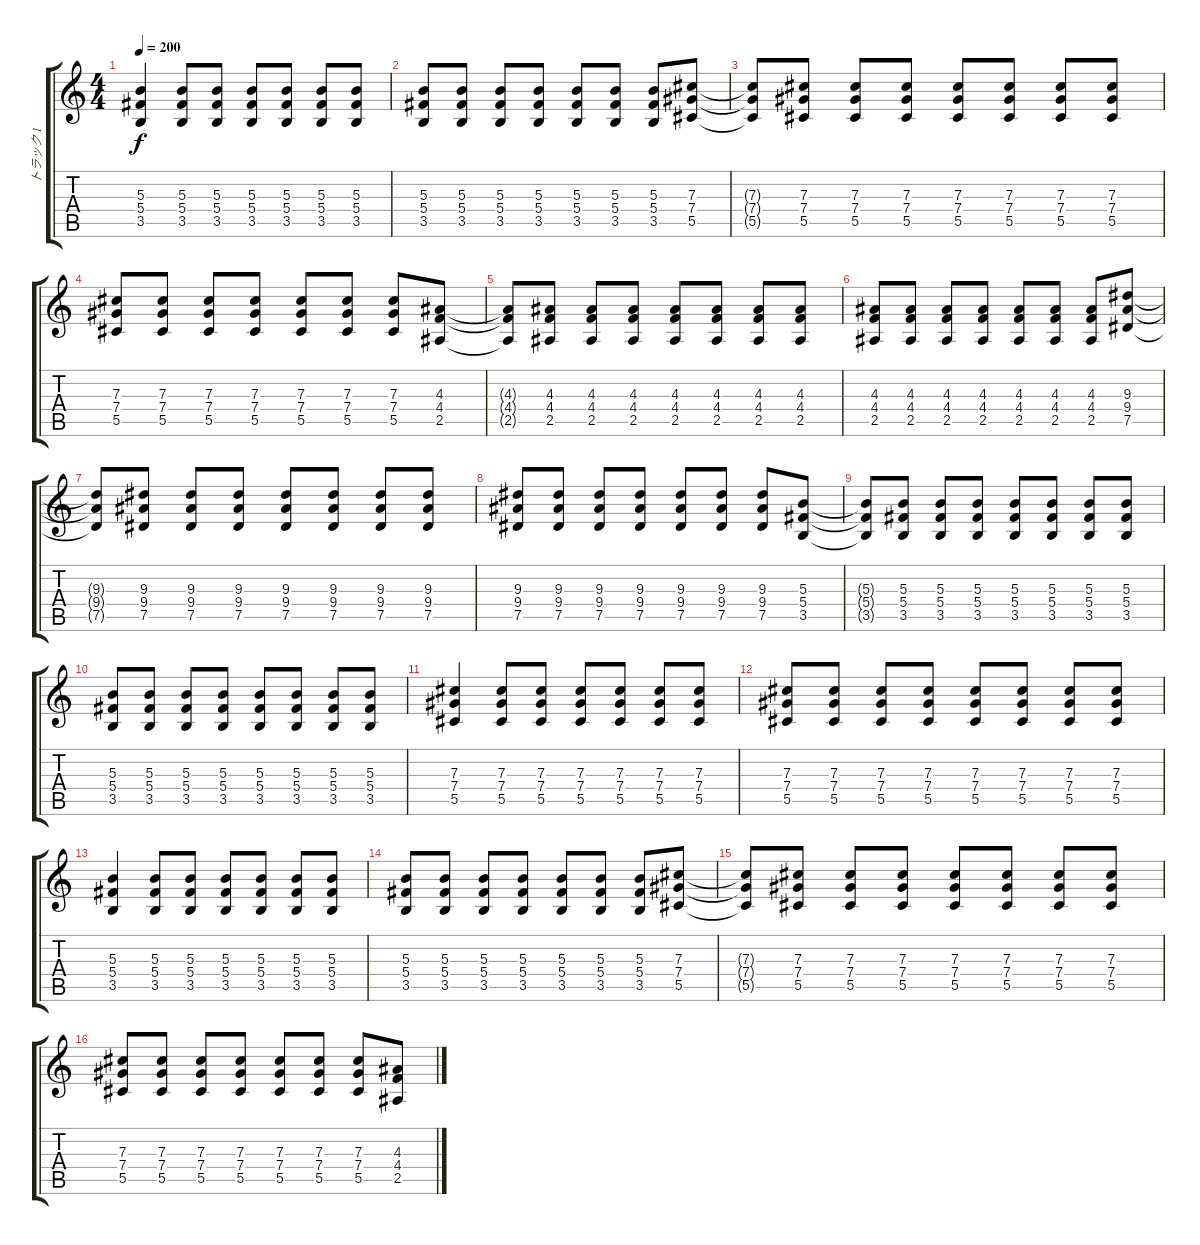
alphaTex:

\track ("トラック 1" "トラック 1") {instrument acousticguitarsteel}
\staff {score tabs}
\tuning (Eb4 Bb3 Gb3 Db3 Ab2 Eb2) {hide}
\ts (4 4)
\tempo 200
\clef g2
\ks c
(5.3 5.4 3.5).4{dy f} (5.3 5.4 3.5).8 (5.3 5.4 3.5).8 (5.3 5.4 3.5).8 (5.3 5.4 3.5).8 (5.3 5.4 3.5).8 (5.3 5.4 3.5).8 |
(5.3 5.4 3.5).8 (5.3 5.4 3.5).8 (5.3 5.4 3.5).8 (5.3 5.4 3.5).8 (5.3 5.4 3.5).8 (5.3 5.4 3.5).8 (5.3 5.4 3.5).8 (7.3 7.4 5.5).8 |
(7.3{t} 7.4{t} 5.5{t}).8 (7.3 7.4 5.5).8 (7.3 7.4 5.5).8 (7.3 7.4 5.5).8 (7.3 7.4 5.5).8 (7.3 7.4 5.5).8 (7.3 7.4 5.5).8 (7.3 7.4 5.5).8 |
(7.3 7.4 5.5).8 (7.3 7.4 5.5).8 (7.3 7.4 5.5).8 (7.3 7.4 5.5).8 (7.3 7.4 5.5).8 (7.3 7.4 5.5).8 (7.3 7.4 5.5).8 (4.3 4.4 2.5).8 |
(4.3{t} 4.4{t} 2.5{t}).8 (4.3 4.4 2.5).8 (4.3 4.4 2.5).8 (4.3 4.4 2.5).8 (4.3 4.4 2.5).8 (4.3 4.4 2.5).8 (4.3 4.4 2.5).8 (4.3 4.4 2.5).8 |
(4.3 4.4 2.5).8 (4.3 4.4 2.5).8 (4.3 4.4 2.5).8 (4.3 4.4 2.5).8 (4.3 4.4 2.5).8 (4.3 4.4 2.5).8 (4.3 4.4 2.5).8 (9.3 9.4 7.5).8 |
(9.3{t} 9.4{t} 7.5{t}).8 (9.3 9.4 7.5).8 (9.3 9.4 7.5).8 (9.3 9.4 7.5).8 (9.3 9.4 7.5).8 (9.3 9.4 7.5).8 (9.3 9.4 7.5).8 (9.3 9.4 7.5).8 |
(9.3 9.4 7.5).8 (9.3 9.4 7.5).8 (9.3 9.4 7.5).8 (9.3 9.4 7.5).8 (9.3 9.4 7.5).8 (9.3 9.4 7.5).8 (9.3 9.4 7.5).8 (5.3 5.4 3.5).8 |
(5.3{t} 5.4{t} 3.5{t}).8 (5.3 5.4 3.5).8 (5.3 5.4 3.5).8 (5.3 5.4 3.5).8 (5.3 5.4 3.5).8 (5.3 5.4 3.5).8 (5.3 5.4 3.5).8 (5.3 5.4 3.5).8 |
(5.3 5.4 3.5).8 (5.3 5.4 3.5).8 (5.3 5.4 3.5).8 (5.3 5.4 3.5).8 (5.3 5.4 3.5).8 (5.3 5.4 3.5).8 (5.3 5.4 3.5).8 (5.3 5.4 3.5).8 |
(7.3 7.4 5.5).4 (7.3 7.4 5.5).8 (7.3 7.4 5.5).8 (7.3 7.4 5.5).8 (7.3 7.4 5.5).8 (7.3 7.4 5.5).8 (7.3 7.4 5.5).8 |
(7.3 7.4 5.5).8 (7.3 7.4 5.5).8 (7.3 7.4 5.5).8 (7.3 7.4 5.5).8 (7.3 7.4 5.5).8 (7.3 7.4 5.5).8 (7.3 7.4 5.5).8 (7.3 7.4 5.5).8 |
(5.3 5.4 3.5).4 (5.3 5.4 3.5).8 (5.3 5.4 3.5).8 (5.3 5.4 3.5).8 (5.3 5.4 3.5).8 (5.3 5.4 3.5).8 (5.3 5.4 3.5).8 |
(5.3 5.4 3.5).8 (5.3 5.4 3.5).8 (5.3 5.4 3.5).8 (5.3 5.4 3.5).8 (5.3 5.4 3.5).8 (5.3 5.4 3.5).8 (5.3 5.4 3.5).8 (7.3 7.4 5.5).8 |
(7.3{t} 7.4{t} 5.5{t}).8 (7.3 7.4 5.5).8 (7.3 7.4 5.5).8 (7.3 7.4 5.5).8 (7.3 7.4 5.5).8 (7.3 7.4 5.5).8 (7.3 7.4 5.5).8 (7.3 7.4 5.5).8 |
(7.3 7.4 5.5).8 (7.3 7.4 5.5).8 (7.3 7.4 5.5).8 (7.3 7.4 5.5).8 (7.3 7.4 5.5).8 (7.3 7.4 5.5).8 (7.3 7.4 5.5).8 (4.3 4.4 2.5).8
